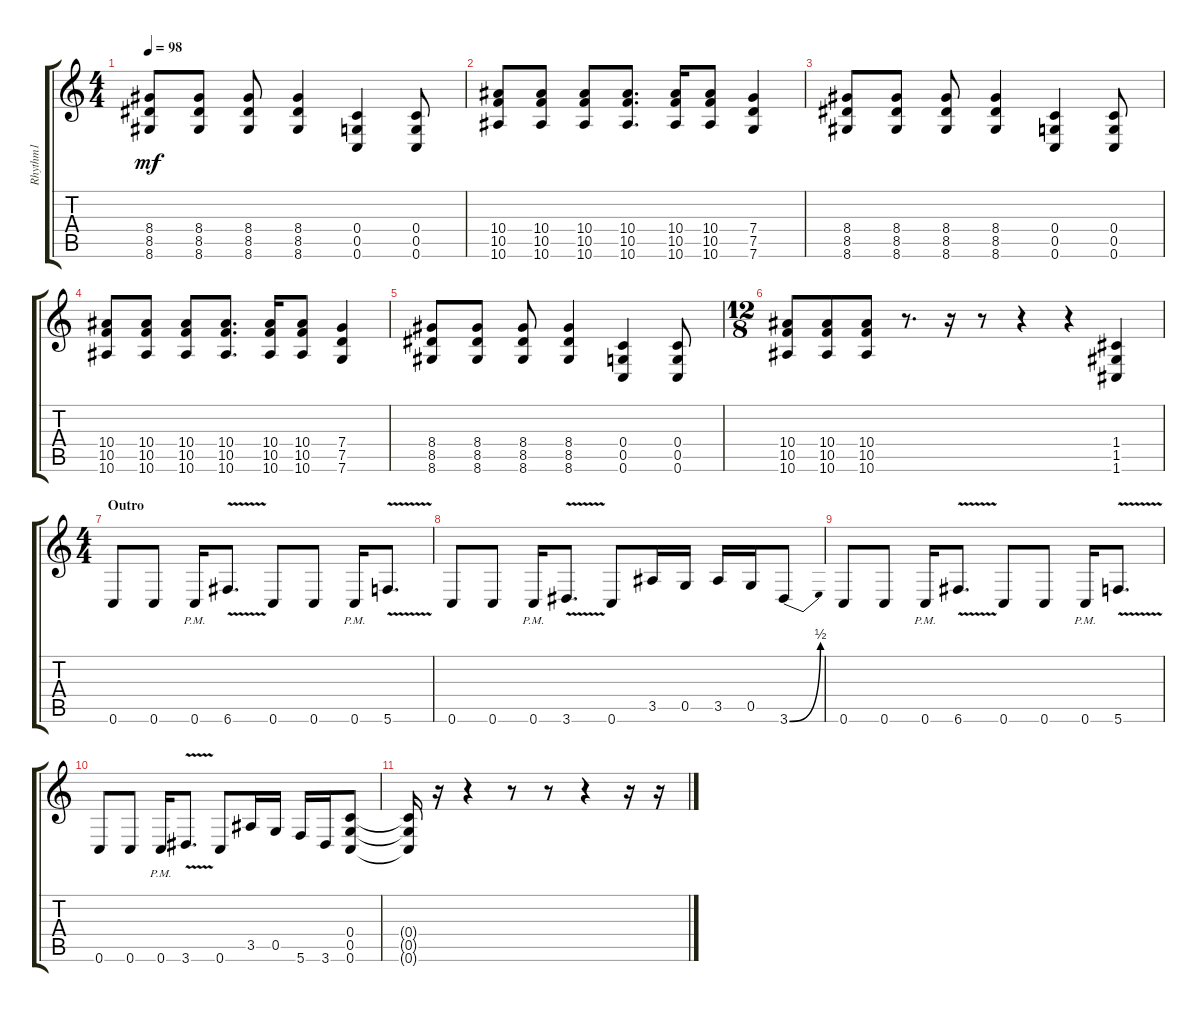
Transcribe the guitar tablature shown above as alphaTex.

\track ("Rhythm1" "Rhythm1") {instrument distortionguitar}
\staff {score tabs}
\tuning (D4 A3 F3 C3 G2 C2) {hide}
\ts (4 4)
\tempo 98
\clef g2
\ks c
(8.4 8.5 8.6).8{dy mf} (8.4 8.5 8.6).8 (8.4 8.5 8.6).8 (8.4 8.5 8.6).4 (0.4 0.5 0.6).4 (0.4 0.5 0.6).8 |
(10.4 10.5 10.6).8 (10.4 10.5 10.6).8 (10.4 10.5 10.6).8 (10.4 10.5 10.6).8{d} (10.4 10.5 10.6).16 (10.4 10.5 10.6).8 (7.4 7.5 7.6).4 |
(8.4 8.5 8.6).8 (8.4 8.5 8.6).8 (8.4 8.5 8.6).8 (8.4 8.5 8.6).4 (0.4 0.5 0.6).4 (0.4 0.5 0.6).8 |
(10.4 10.5 10.6).8 (10.4 10.5 10.6).8 (10.4 10.5 10.6).8 (10.4 10.5 10.6).8{d} (10.4 10.5 10.6).16 (10.4 10.5 10.6).8 (7.4 7.5 7.6).4 |
(8.4 8.5 8.6).8 (8.4 8.5 8.6).8 (8.4 8.5 8.6).8 (8.4 8.5 8.6).4 (0.4 0.5 0.6).4 (0.4 0.5 0.6).8 |
\ts (12 8)
(10.4 10.5 10.6).8 (10.4 10.5 10.6).8 (10.4 10.5 10.6).8 r.8{d} r.16 r.8 r.4 r.4 (1.4 1.5 1.6).4 |
\ts (4 4)
\section ("" "Outro")
0.6.8 0.6.8 0.6{pm}.16 6.6{v}.8{d} 0.6.8 0.6.8 0.6{pm}.16 5.6{v}.8{d} |
0.6.8 0.6.8 0.6{pm}.16 3.6{v}.8{d} 0.6.8 3.5.16 0.5.16 3.5.16 0.5.16 3.6{be (bend 0 0 60 2)}.8 |
0.6.8 0.6.8 0.6{pm}.16 6.6{v}.8{d} 0.6.8 0.6.8 0.6{pm}.16 5.6{v}.8{d} |
0.6.8 0.6.8 0.6{pm}.16 3.6{v}.8{d} 0.6.8 3.5.16 0.5.16 5.6.16 3.6.16 (0.4 0.5 0.6).8 |
(0.4{t} 0.5{t} 0.6{t}).16 r.16 r.4 r.8 r.8 r.4 r.16 r.16
